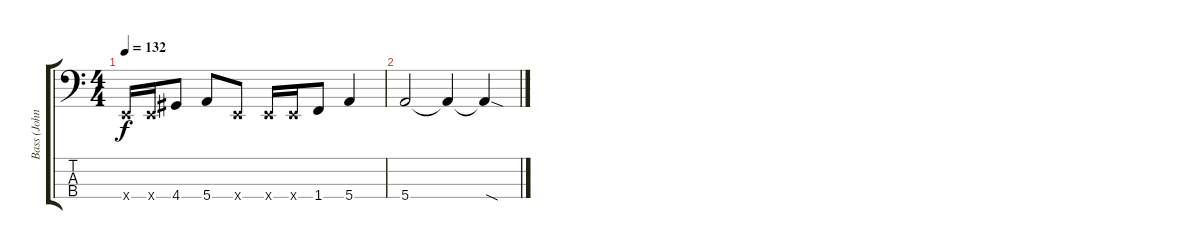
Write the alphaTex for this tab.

\track ("Bass (John Paul Jones)" "Bass (John") {instrument electricbassfinger}
\staff {score tabs}
\tuning (G2 D2 A1 E1) {hide}
\ts (4 4)
\tempo 132
\clef f4
\ks c
0.4{x}.16{dy f} 0.4{x}.16 4.4.8 5.4.8 0.4{x}.8 0.4{x}.16 0.4{x}.16 1.4.8 5.4.4 |
5.4.2 5.4{t}.4 5.4{sod t}.4
